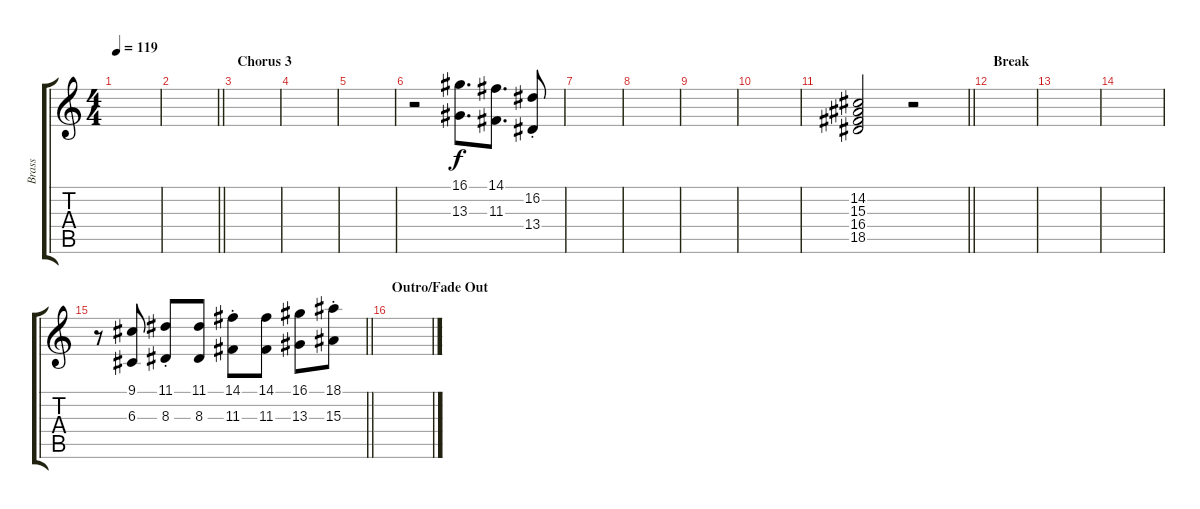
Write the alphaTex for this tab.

\track ("Brass" "Brass") {instrument trumpet}
\staff {score tabs}
\tuning (E4 B3 G3 D3 A2 E2) {hide}
\ts (4 4)
\tempo 119
\clef g2
\ks c
|
\barLineRight lightlight
|
\section ("" "Chorus 3")
|
|
|
r.2 (16.1 13.3).8{d} (14.1 11.3).8{d} (16.2{st} 13.4{st}).8 |
|
|
|
|
\barLineRight lightlight
(14.2 15.3 16.4 18.5).2 r.2 |
\section ("" "Break")
|
|
|
\barLineRight lightlight
r.8 (9.1 6.3).8 (11.1{st} 8.3{st}).8 (11.1 8.3).8 (14.1{st} 11.3{st}).8 (14.1 11.3).8 (16.1 13.3).8 (18.1{st} 15.3{st}).8 |
\section ("" "Outro/Fade Out")
